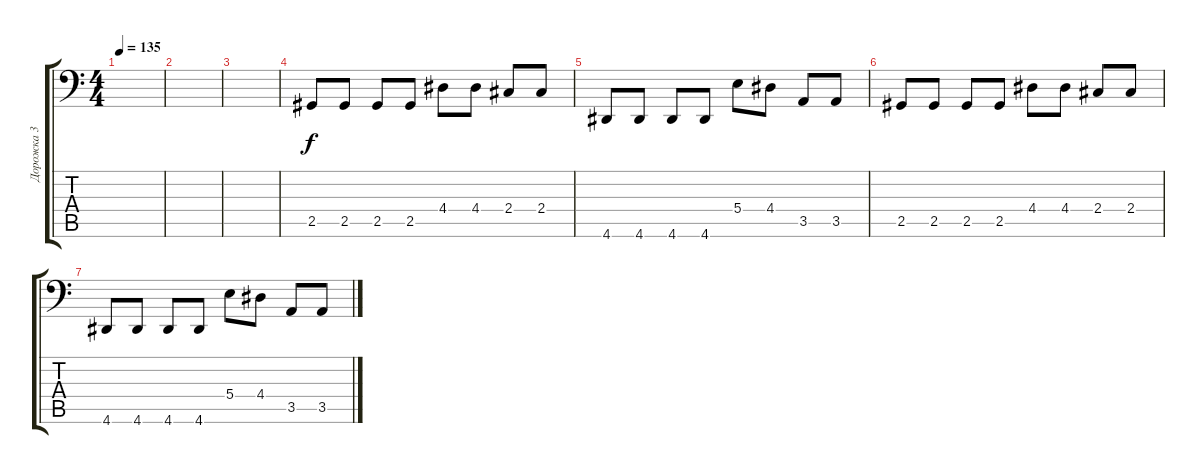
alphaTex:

\track ("Дорожка 3" "Дорожка 3") {instrument electricbassfinger}
\staff {score tabs}
\tuning (Db3 Ab2 E2 B1 Gb1 B0) {hide}
\ts (4 4)
\tempo 135
\clef f4
\ks c
|
|
|
2.5.8 2.5.8 2.5.8 2.5.8 4.4.8 4.4.8 2.4.8 2.4.8 |
4.6.8 4.6.8 4.6.8 4.6.8 5.4.8 4.4.8 3.5.8 3.5.8 |
2.5.8 2.5.8 2.5.8 2.5.8 4.4.8 4.4.8 2.4.8 2.4.8 |
4.6.8 4.6.8 4.6.8 4.6.8 5.4.8 4.4.8 3.5.8 3.5.8
